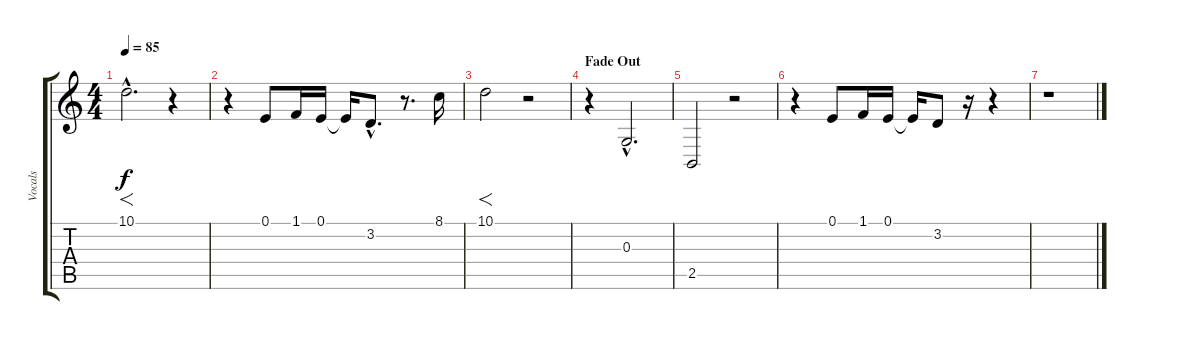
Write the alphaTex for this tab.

\track ("Vocals" "Vocals") {instrument altosax}
\staff {score tabs}
\tuning (E4 B3 G3 D3 A2 E2) {hide}
\ts (4 4)
\tempo 85
\clef g2
\ks c
10.1{hac}.2{f d dy f} r.4 |
r.4 0.1.8 1.1.16 0.1.16 0.1{t}.16 3.2{hac}.8{d} r.8{d} 8.1.16 |
10.1.2{f} r.2 |
\section ("" "Fade Out")
r.4{volume 6} 0.3{hac}.2{d} |
2.5.2 r.2 |
r.4{volume 0} 0.1.8 1.1.16 0.1.16 0.1{t}.16 3.2.8 r.16 r.4 |
r.1
